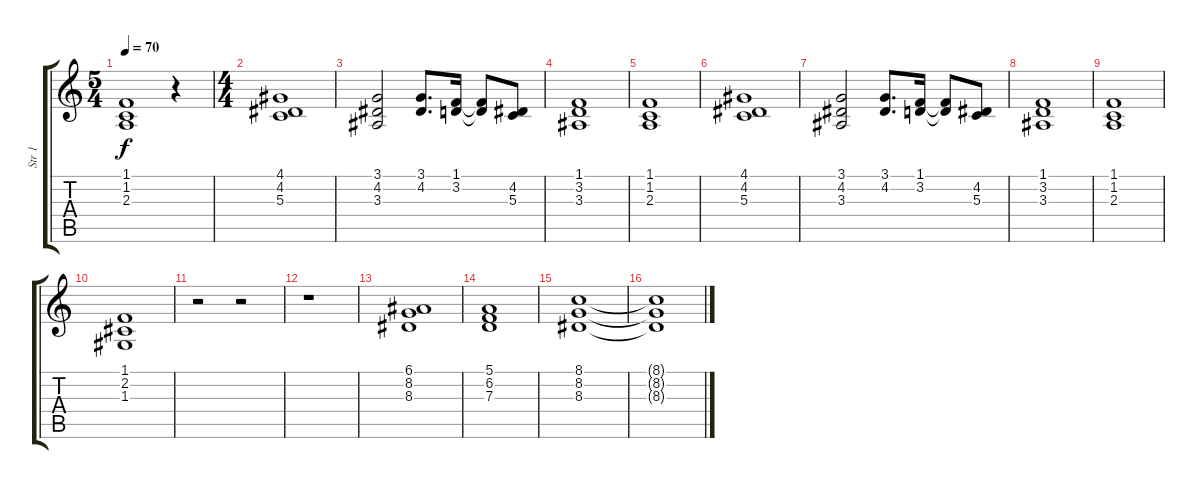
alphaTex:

\track ("Str 1" "Str 1") {instrument stringensemble2}
\staff {score tabs}
\tuning (E4 B3 G3 D3 A2 E2) {hide}
\ts (5 4)
\tempo 70
\clef g2
\ks c
(1.1 1.2 2.3).1{dy f} r.4 |
\ts (4 4)
(4.1 4.2 5.3).1 |
(3.1 4.2 3.3).2 (3.1 4.2).8{d} (1.1 3.2).16 (1.1{t} 3.2{t}).8 (4.2 5.3).8 |
(1.1 3.2 3.3).1 |
(1.1 1.2 2.3).1 |
(4.1 4.2 5.3).1 |
(3.1 4.2 3.3).2 (3.1 4.2).8{d} (1.1 3.2).16 (1.1{t} 3.2{t}).8 (4.2 5.3).8 |
(1.1 3.2 3.3).1 |
(1.1 1.2 2.3).1 |
(1.1 2.2 1.3).1 |
r.2 r.2 |
r.1 |
(6.1 8.2 8.3).1 |
(5.1 6.2 7.3).1 |
(8.1 8.2 8.3).1 |
(8.1{t} 8.2{t} 8.3{t}).1
